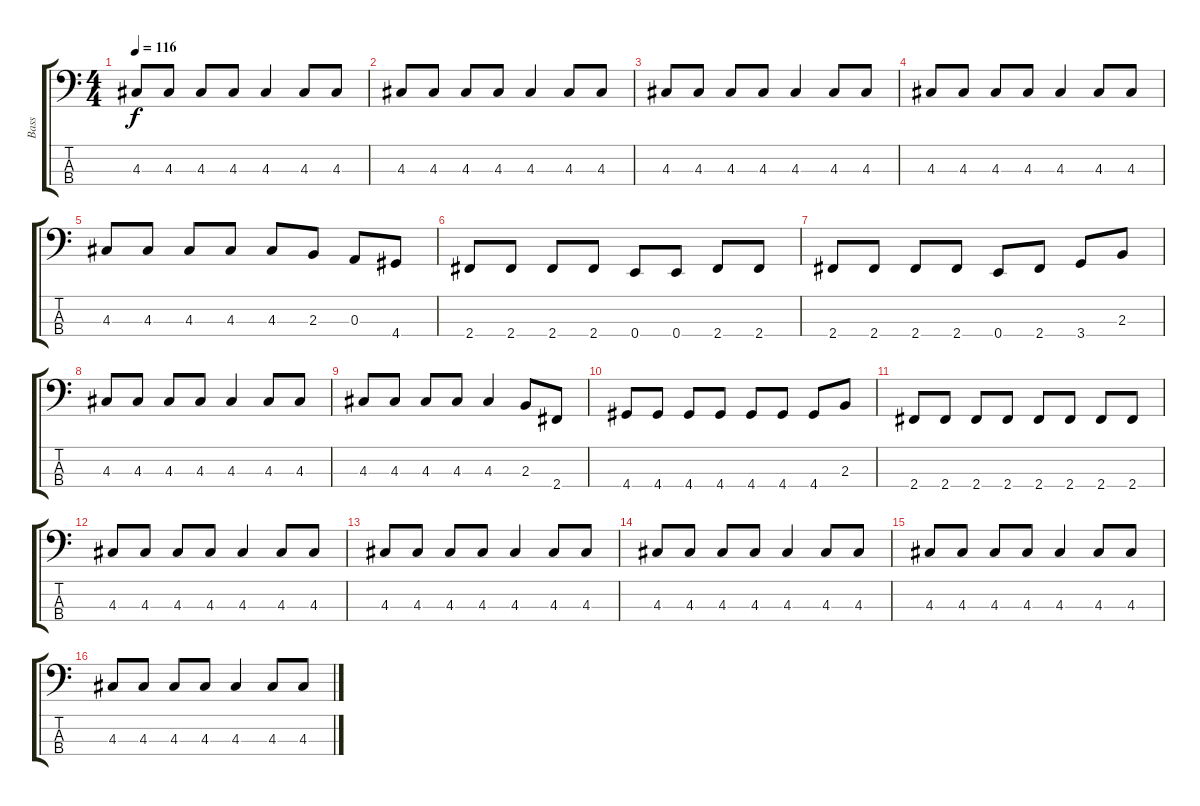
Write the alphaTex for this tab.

\track ("Bass" "Bass") {instrument electricbassfinger}
\staff {score tabs}
\tuning (G2 D2 A1 E1) {hide}
\ts (4 4)
\tempo 116
\clef f4
\ks c
4.3.8{dy f} 4.3.8 4.3.8 4.3.8 4.3.4 4.3.8 4.3.8 |
4.3.8 4.3.8 4.3.8 4.3.8 4.3.4 4.3.8 4.3.8 |
4.3.8 4.3.8 4.3.8 4.3.8 4.3.4 4.3.8 4.3.8 |
4.3.8 4.3.8 4.3.8 4.3.8 4.3.4 4.3.8 4.3.8 |
4.3.8 4.3.8 4.3.8 4.3.8 4.3.8 2.3.8 0.3.8 4.4.8 |
2.4.8 2.4.8 2.4.8 2.4.8 0.4.8 0.4.8 2.4.8 2.4.8 |
2.4.8 2.4.8 2.4.8 2.4.8 0.4.8 2.4.8 3.4.8 2.3.8 |
4.3.8 4.3.8 4.3.8 4.3.8 4.3.4 4.3.8 4.3.8 |
4.3.8 4.3.8 4.3.8 4.3.8 4.3.4 2.3.8 2.4.8 |
4.4.8 4.4.8 4.4.8 4.4.8 4.4.8 4.4.8 4.4.8 2.3.8 |
2.4.8 2.4.8 2.4.8 2.4.8 2.4.8 2.4.8 2.4.8 2.4.8 |
4.3.8 4.3.8 4.3.8 4.3.8 4.3.4 4.3.8 4.3.8 |
4.3.8 4.3.8 4.3.8 4.3.8 4.3.4 4.3.8 4.3.8 |
4.3.8 4.3.8 4.3.8 4.3.8 4.3.4 4.3.8 4.3.8 |
4.3.8 4.3.8 4.3.8 4.3.8 4.3.4 4.3.8 4.3.8 |
4.3.8 4.3.8 4.3.8 4.3.8 4.3.4 4.3.8 4.3.8
